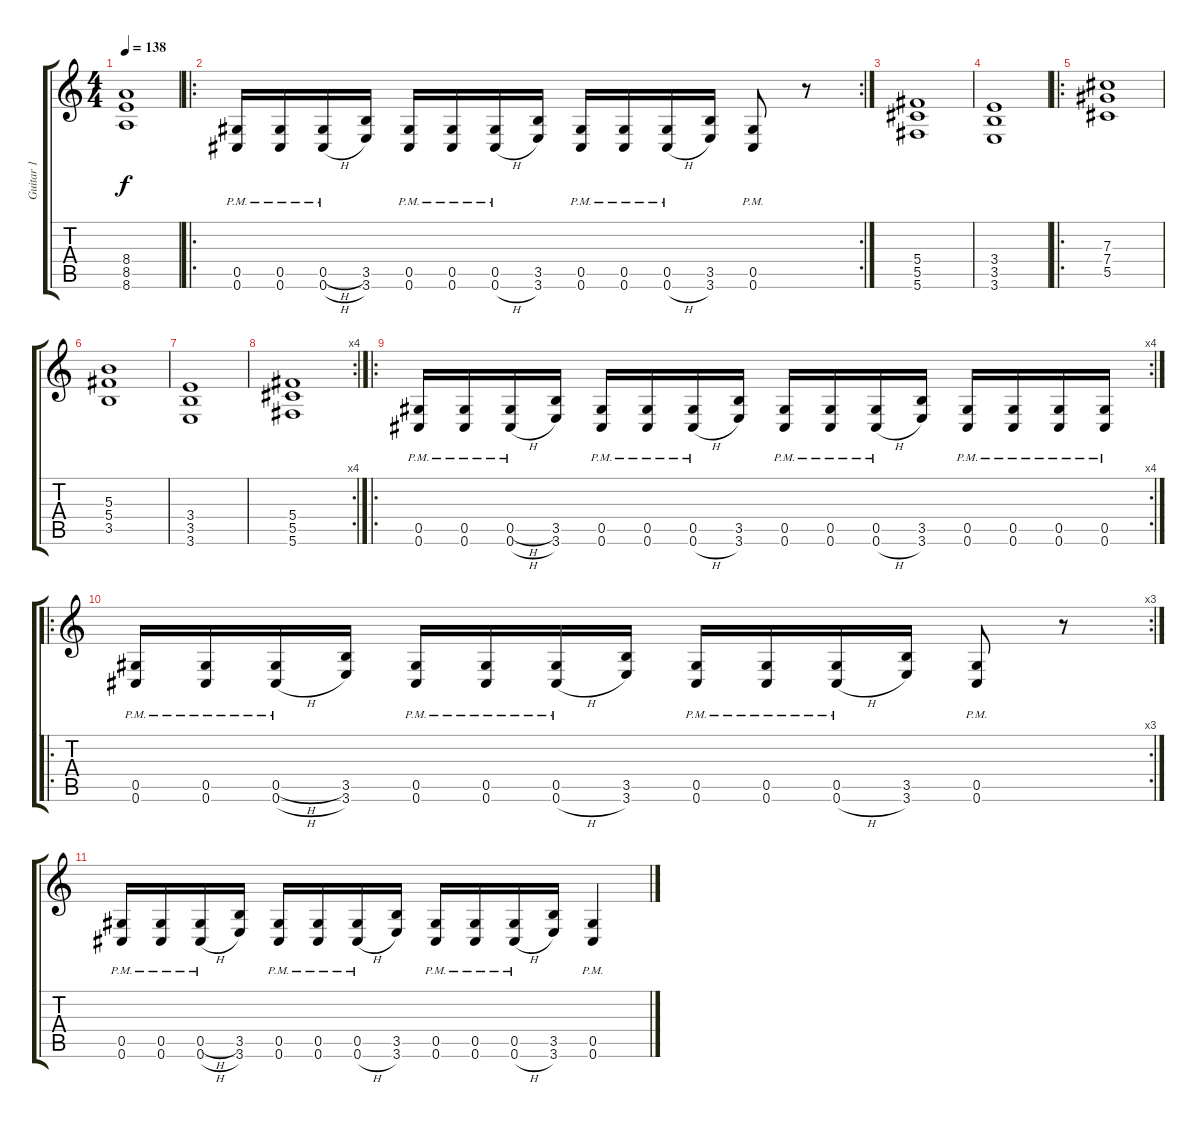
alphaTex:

\track ("Guitar 1" "Guitar 1") {instrument distortionguitar}
\staff {score tabs}
\tuning (Eb4 Bb3 Gb3 Db3 Ab2 Db2) {hide}
\ts (4 4)
\tempo 138
\clef g2
\ks c
(8.4 8.5 8.6).1{dy f} |
\ro
\rc 2
(0.5{pm} 0.6{pm}).16 (0.5{pm} 0.6{pm}).16 (0.5{h pm} 0.6{h pm}).16 (3.5 3.6).16 (0.5{pm} 0.6{pm}).16 (0.5{pm} 0.6{pm}).16 (0.5{pm} 0.6{h pm}).16 (3.5 3.6).16 (0.5{pm} 0.6{pm}).16 (0.5{pm} 0.6{pm}).16 (0.5{pm} 0.6{h pm}).16 (3.5 3.6).16 (0.5{pm} 0.6{pm}).8 r.8 |
(5.4 5.5 5.6).1 |
(3.4 3.5 3.6).1 |
\ro
(7.3 7.4 5.5).1 |
(5.3 5.4 3.5).1 |
(3.4 3.5 3.6).1 |
\rc 4
(5.4 5.5 5.6).1 |
\ro
\rc 4
(0.5{pm} 0.6{pm}).16 (0.5{pm} 0.6{pm}).16 (0.5{h pm} 0.6{h pm}).16 (3.5 3.6).16 (0.5{pm} 0.6{pm}).16 (0.5{pm} 0.6{pm}).16 (0.5{pm} 0.6{h pm}).16 (3.5 3.6).16 (0.5{pm} 0.6{pm}).16 (0.5{pm} 0.6{pm}).16 (0.5{pm} 0.6{h pm}).16 (3.5 3.6).16 (0.5{pm} 0.6{pm}).16 (0.5{pm} 0.6{pm}).16 (0.5{pm} 0.6{pm}).16 (0.5{pm} 0.6{pm}).16 |
\ro
\rc 3
(0.5{pm} 0.6{pm}).16 (0.5{pm} 0.6{pm}).16 (0.5{h pm} 0.6{h pm}).16 (3.5 3.6).16 (0.5{pm} 0.6{pm}).16 (0.5{pm} 0.6{pm}).16 (0.5{pm} 0.6{h pm}).16 (3.5 3.6).16 (0.5{pm} 0.6{pm}).16 (0.5{pm} 0.6{pm}).16 (0.5{pm} 0.6{h pm}).16 (3.5 3.6).16 (0.5{pm} 0.6{pm}).8 r.8 |
(0.5{pm} 0.6{pm}).16 (0.5{pm} 0.6{pm}).16 (0.5{h pm} 0.6{h pm}).16 (3.5 3.6).16 (0.5{pm} 0.6{pm}).16 (0.5{pm} 0.6{pm}).16 (0.5{pm} 0.6{h pm}).16 (3.5 3.6).16 (0.5{pm} 0.6{pm}).16 (0.5{pm} 0.6{pm}).16 (0.5{pm} 0.6{h pm}).16 (3.5 3.6).16 (0.5{pm} 0.6{pm}).4
